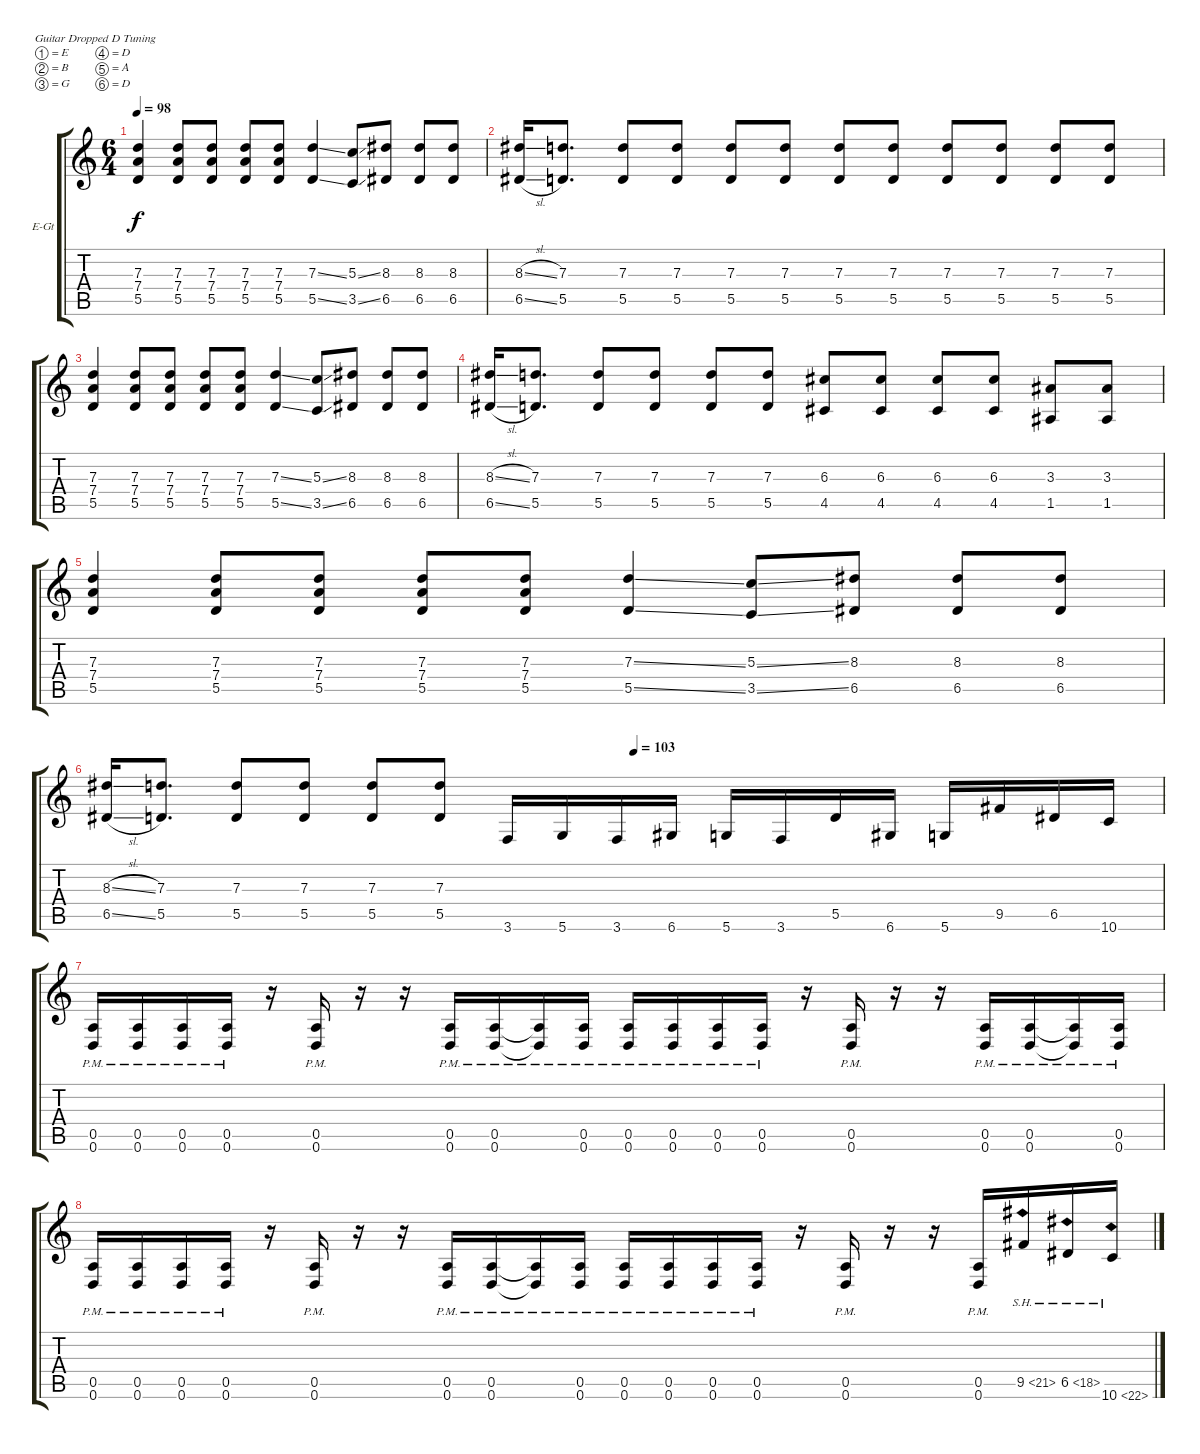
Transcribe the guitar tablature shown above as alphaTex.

\bracketExtendMode groupsimilarinstruments
\firstSystemTrackNameOrientation horizontal
\otherSystemsTrackNameOrientation horizontal
\track ("Guitar" "E-Gt") {instrument overdrivenguitar}
\staff {score tabs}
\tuning (E4 B3 G3 D3 A2 D2)
\ts (6 4)
\tempo 98
\clef g2
\ks c
(7.3 7.4 5.5).4{dy f} (7.3 7.4 5.5).8 (7.3 7.4 5.5).8 (7.3 7.4 5.5).8 (7.3 7.4 5.5).8 (7.3{ss} 5.5{ss}).4 (5.3{ss} 3.5{ss}).8 (8.3 6.5).8 (8.3 6.5).8 (8.3 6.5).8 |
(8.3{sl} 6.5{sl}).16 (7.3 5.5).8{d} (7.3 5.5).8 (7.3 5.5).8 (7.3 5.5).8 (7.3 5.5).8 (7.3 5.5).8 (7.3 5.5).8 (7.3 5.5).8 (7.3 5.5).8 (7.3 5.5).8 (7.3 5.5).8 |
(7.3 7.4 5.5).4 (7.3 7.4 5.5).8 (7.3 7.4 5.5).8 (7.3 7.4 5.5).8 (7.3 7.4 5.5).8 (7.3{ss} 5.5{ss}).4 (5.3{ss} 3.5{ss}).8 (8.3 6.5).8 (8.3 6.5).8 (8.3 6.5).8 |
(8.3{sl} 6.5{sl}).16 (7.3 5.5).8{d} (7.3 5.5).8 (7.3 5.5).8 (7.3 5.5).8 (7.3 5.5).8 (6.3 4.5).8 (6.3 4.5).8 (6.3 4.5).8 (6.3 4.5).8 (3.3 1.5).8 (3.3 1.5).8 |
(7.3 7.4 5.5).4 (7.3 7.4 5.5).8 (7.3 7.4 5.5).8 (7.3 7.4 5.5).8 (7.3 7.4 5.5).8 (7.3{ss} 5.5{ss}).4 (5.3{ss} 3.5{ss}).8 (8.3 6.5).8 (8.3 6.5).8 (8.3 6.5).8 |
\tempo (103 0.5)
(8.3{sl} 6.5{sl}).16 (7.3 5.5).8{d} (7.3 5.5).8 (7.3 5.5).8 (7.3 5.5).8 (7.3 5.5).8 3.6.16 5.6.16 3.6.16 6.6.16 5.6.16 3.6.16 5.5.16 6.6.16 5.6.16 9.5.16 6.5.16 10.6.16 |
(0.5{pm} 0.6{pm}).16 (0.5{pm} 0.6{pm}).16 (0.5{pm} 0.6{pm}).16 (0.5{pm} 0.6{pm}).16 r.16 (0.5{pm} 0.6{pm}).16 r.16 r.16 (0.5{pm} 0.6{pm}).16 (0.5{pm} 0.6{pm}).16 (0.5{pm t} 0.6{pm t}).16 (0.5{pm} 0.6{pm}).16 (0.5{pm} 0.6{pm}).16 (0.5{pm} 0.6{pm}).16 (0.5{pm} 0.6{pm}).16 (0.5{pm} 0.6{pm}).16 r.16 (0.5{pm} 0.6{pm}).16 r.16 r.16 (0.5{pm} 0.6{pm}).16 (0.5{pm} 0.6{pm}).16 (0.5{pm t} 0.6{pm t}).16 (0.5{pm} 0.6{pm}).16 |
(0.5{pm} 0.6{pm}).16 (0.5{pm} 0.6{pm}).16 (0.5{pm} 0.6{pm}).16 (0.5{pm} 0.6{pm}).16 r.16 (0.5{pm} 0.6{pm}).16 r.16 r.16 (0.5{pm} 0.6{pm}).16 (0.5{pm} 0.6{pm}).16 (0.5{pm t} 0.6{pm t}).16 (0.5{pm} 0.6{pm}).16 (0.5{pm} 0.6{pm}).16 (0.5{pm} 0.6{pm}).16 (0.5{pm} 0.6{pm}).16 (0.5{pm} 0.6{pm}).16 r.16 (0.5{pm} 0.6{pm}).16 r.16 r.16 (0.5{pm} 0.6{pm}).16 9.5{sh 12}.16 6.5{sh 12}.16 10.6{sh 12}.16
